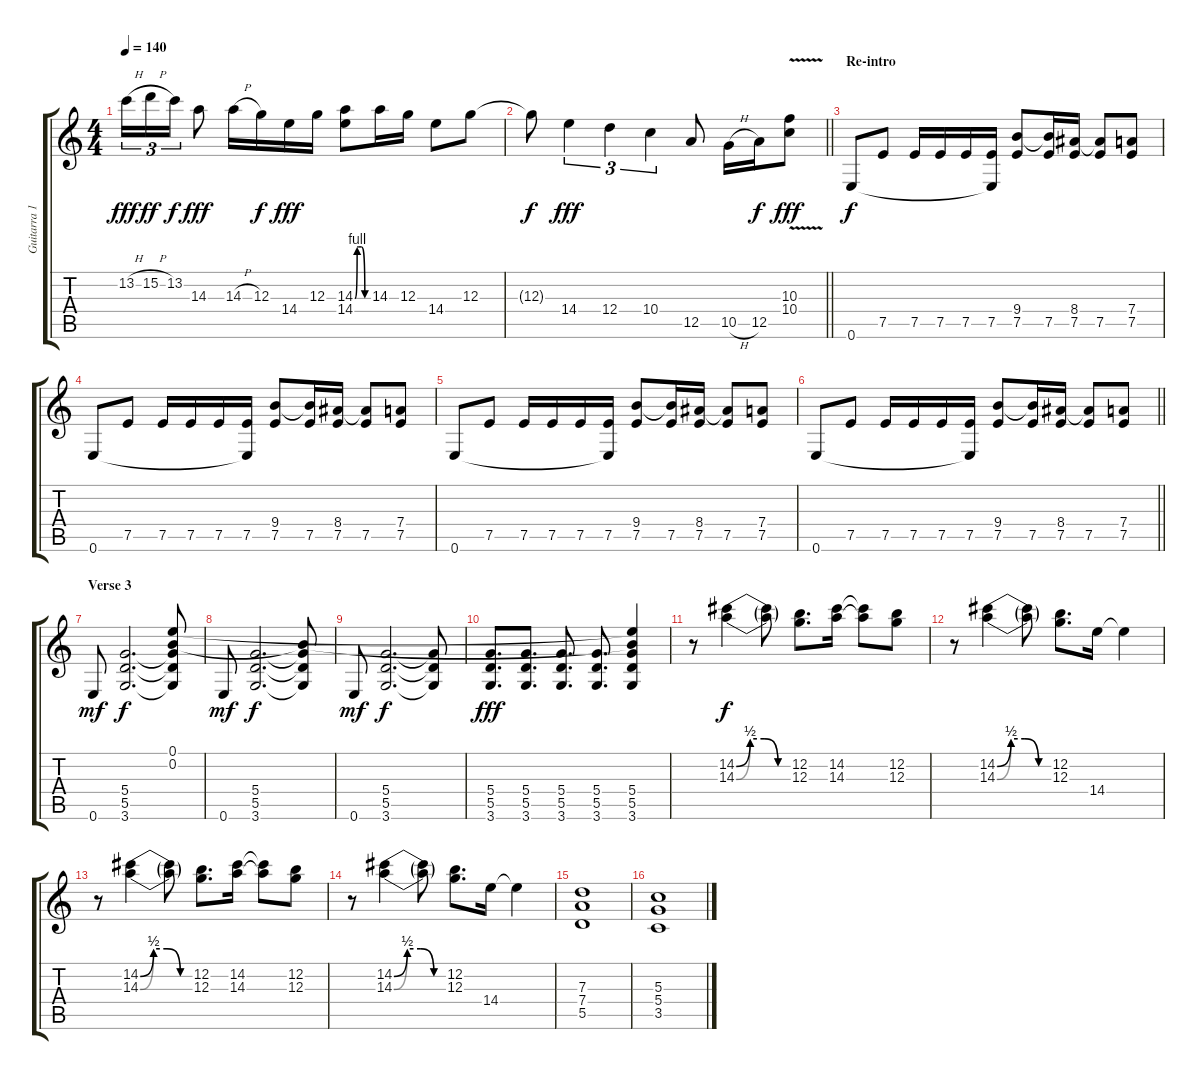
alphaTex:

\track ("Guitarra 1" "Guitarra 1") {instrument overdrivenguitar}
\staff {score tabs}
\tuning (E4 B3 G3 D3 A2 E2) {hide}
\ts (4 4)
\tempo 140
\clef g2
\ks c
13.2{h}.16{tu (3 2) dy fff} 15.2{h}.16{tu (3 2) dy ff} 13.2.16{tu (3 2) dy f} 14.3.8{dy fff} 14.3{h}.16 12.3.16{dy f} 14.4.16{dy fff} 12.3.16 (14.3{be (custom 0 0 10 4 15 4 30 4 45 0 60 0)} 14.4).8 14.3.16 12.3.16 14.4.8 12.3.8 |
\barLineRight lightlight
12.3{t}.8{dy f} 14.4.4{tu (3 2) dy fff} 12.4.4{tu (3 2)} 10.4.4{tu (3 2)} 12.5.8 10.5{h}.16 12.5.16{dy f} (10.3 10.4{v}).8{dy fff} |
\section ("" "Re-intro")
0.6.8{dy f} 7.5.8 7.5.16 7.5.16 7.5.16 (7.5 0.6{t}).16 (9.4 7.5).8 (9.4{t} 7.5).16 (8.4 7.5).16 (8.4{t} 7.5).8 (7.4 7.5).8 |
0.6.8 7.5.8 7.5.16 7.5.16 7.5.16 (7.5 0.6{t}).16 (9.4 7.5).8 (9.4{t} 7.5).16 (8.4 7.5).16 (8.4{t} 7.5).8 (7.4 7.5).8 |
0.6.8 7.5.8 7.5.16 7.5.16 7.5.16 (7.5 0.6{t}).16 (9.4 7.5).8 (9.4{t} 7.5).16 (8.4 7.5).16 (8.4{t} 7.5).8 (7.4 7.5).8 |
\barLineRight lightlight
0.6.8 7.5.8 7.5.16 7.5.16 7.5.16 (7.5 0.6{t}).16 (9.4 7.5).8 (9.4{t} 7.5).16 (8.4 7.5).16 (8.4{t} 7.5).8 (7.4 7.5).8 |
\section ("" "Verse 3")
0.6.8{dy mf} (5.4 5.5 3.6).2{d dy f} (0.1 0.2 5.4{t} 5.5{t} 3.6{t}).8 |
0.6.8{dy mf} (5.4 5.5 3.6).2{d dy f} (0.2{t} 5.4{t} 5.5{t} 3.6{t}).8 |
0.6.8{dy mf} (5.4 5.5 3.6).2{d dy f} (5.4{t} 5.5{t} 3.6{t}).8 |
(5.4 5.5 3.6).8{d dy fff} (5.4 5.5 3.6).8{d} (5.4 5.5 3.6).8{d} (5.4 5.5 3.6).8{d} (0.1{t} 0.2{t} 5.4 5.5 3.6).4 |
r.8 (14.2{be (custom 0 0 15 2 30 2 45 0 60 0)} 14.3{be (custom 0 0 15 2 30 2 45 0 60 0)}).4{dy f} (14.2{t} 14.3{t}).8 (12.2 12.3).8{d} (14.2 14.3).16 (14.2{t} 14.3{t}).8 (12.2 12.3).8 |
r.8 (14.2{be (custom 0 0 15 2 30 2 45 0 60 0)} 14.3{be (custom 0 0 15 2 30 2 45 0 60 0)}).4 (14.2{t} 14.3{t}).8 (12.2 12.3).8{d} 14.4.16 14.4{t}.4 |
r.8 (14.2{be (custom 0 0 15 2 30 2 45 0 60 0)} 14.3{be (custom 0 0 15 2 30 2 45 0 60 0)}).4 (14.2{t} 14.3{t}).8 (12.2 12.3).8{d} (14.2 14.3).16 (14.2{t} 14.3{t}).8 (12.2 12.3).8 |
r.8 (14.2{be (custom 0 0 15 2 30 2 45 0 60 0)} 14.3{be (custom 0 0 15 2 30 2 45 0 60 0)}).4 (14.2{t} 14.3{t}).8 (12.2 12.3).8{d} 14.4.16 14.4{t}.4 |
(7.3 7.4 5.5).1 |
(5.3 5.4 3.5).1
